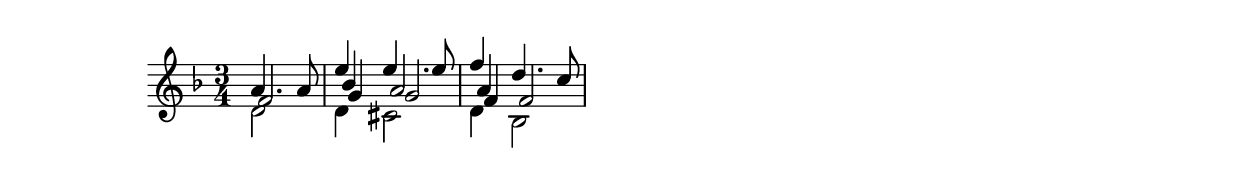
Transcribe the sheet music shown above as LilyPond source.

%% DO NOT EDIT this file manually; it is automatically
%% generated from LSR http://lsr.dsi.unimi.it
%% Make any changes in LSR itself, or in Documentation/snippets/new/ ,
%% and then run scripts/auxiliar/makelsr.py
%%
%% This file is in the public domain.
\version "2.14.0"

\header {
  lsrtags = "simultaneous-notes"

%% Translation of GIT committish: 59caa3adce63114ca7972d18f95d4aadc528ec3d
 doctitlees = "Voces adicionales para evitar colisiones"
 texidoces = "
En ciertos casos de polifonía compleja, se necesitan voces adicionales
para evitar colisiones entre las notas.  Si se necesitan más de cuatro
voces paralelas, las voces adicionales se añaden definiendo una
variable que utiliza la función de Scheme @code{context-spec-music}.

"


%% Translation of GIT committish: 0a868be38a775ecb1ef935b079000cebbc64de40
  texidocde = "
Ein einigen Fällen von sehr komplexer polyphoner Musik sind zusätzliche
Stimmen notwendig, um Zusammenstöße zwischen den Noten zu vermeiden.
Wenn mehr als vier parallele Stimmen benötigt werden, können zusätzliche
Stimmen definiert werden, indem eine Variable mit der Funktion
@code{context-spec-music} definiert wird.

"
  doctitlede = "Zusätzliche Stimmen um Zusammenstöße zu vermeiden"

%% Translation of GIT committish: 1baa2adf57c84e8d50e6907416eadb93e2e2eb5c
  texidocfr = "
Dans certains cas de musique polyphonie complexe, une voix
supplémentaire peut permettre d'éviter les risques de collision.
Lorsque quatre voix parallèles ne suffisent pas, la fonction Scheme
@code{context-spec-music} permet d'ajouter des d'autres voix.

"
  doctitlefr = "Ajout de voix pour éviter les collisions"


  texidoc = "
In some instances of complex polyphonic music, additional voices are
necessary to prevent collisions between notes.  If more than four
parallel voices are needed, additional voices can be added by defining
a variable using the Scheme function @code{context-spec-music}.

"
  doctitle = "Additional voices to avoid collisions"
} % begin verbatim

voiceFive = #(context-spec-music (make-voice-props-set 4) 'Voice)

\relative c'' {
  \time 3/4
  \key d \minor
  \partial 2
  <<
    {
      \voiceOne
      a4. a8
      e'4 e4. e8
      f4 d4. c8
    }
    \\
    {
      \voiceThree
      f,2
      bes4 a2
      a4 s2
    }
    \\
    {
      \voiceFive
      s2
      g4 g2
      f4 f2
    }
    \\
    \bar "||"{
      \voiceTwo
      d2
      d4 cis2
      d4 bes2
    }
  >>
}

